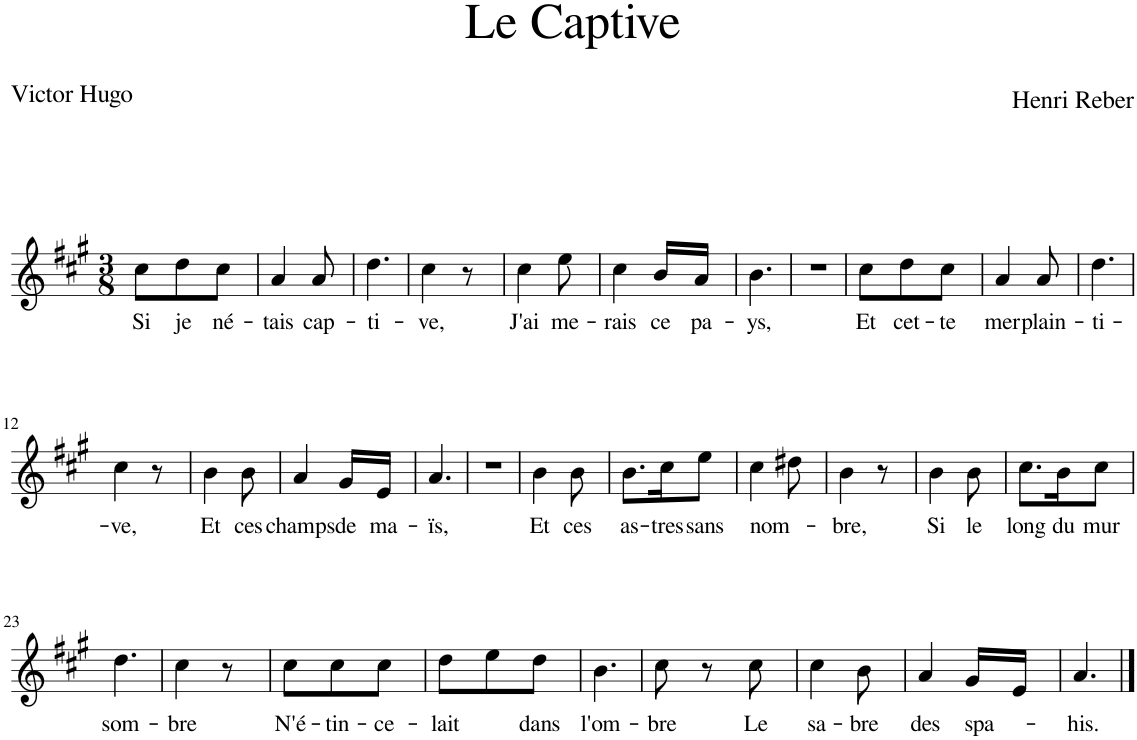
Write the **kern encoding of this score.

**kern	**text
*part1	*part1
*staff1	*staff1
*I"Piano	*
*I'Pno	*
*clefG2	*
*k[f#c#g#]	*
*M3/8	*
=1	=1
!	!LO:LY:b
8cc#\L	Si
!	!LO:LY:b
8dd\	je
!	!LO:LY:b
8cc#\J	né-
=2	=2
!	!LO:LY:b
4a/	-tais
!	!LO:LY:b
8a/	cap-
=3	=3
!	!LO:LY:b
4.dd\	-ti-
=4	=4
!	!LO:LY:b
4cc#\	-ve,
8r	.
=5	=5
!	!LO:LY:b
4cc#\	J'ai
!	!LO:LY:b
8ee\	-me-
=6	=6
!	!LO:LY:b
4cc#\	-rais
!	!LO:LY:b
16b/LL	ce
!	!LO:LY:b
16a/JJ	pa-
=7	=7
!	!LO:LY:b
4.b\	-ys,
=8	=8
4.r	.
=9	=9
!	!LO:LY:b
8cc#\L	Et
!	!LO:LY:b
8dd\	cet-
!	!LO:LY:b
8cc#\J	-te
=10	=10
!	!LO:LY:b
4a/	mer
!	!LO:LY:b
8a/	plain-
=11	=11
!	!LO:LY:b
4.dd\	-ti-
!!LO:LB:g=z
=12	=12
!	!LO:LY:b
4cc#\	-ve,
8r	.
=13	=13
!	!LO:LY:b
4b\	Et
!	!LO:LY:b
8b\	ces
=14	=14
!	!LO:LY:b
4a/	champs
!	!LO:LY:b
16g#/LL	de
!	!LO:LY:b
16e/JJ	ma-
=15	=15
!	!LO:LY:b
4.a/	ïs,
=16	=16
4.r	.
=17	=17
!	!LO:LY:b
4b\	Et
!	!LO:LY:b
8b\	ces
=18	=18
!	!LO:LY:b
8.b\L	as-
!	!LO:LY:b
16cc#\K	-tres
!	!LO:LY:b
8ee\J	sans
=19	=19
!	!LO:LY:b
4cc#\	nom-
8dd#X\	.
=20	=20
!	!LO:LY:b
4b\	-bre,
8r	.
=21	=21
!	!LO:LY:b
4b\	Si
!	!LO:LY:b
8b\	le
=22	=22
!	!LO:LY:b
8.cc#\L	long
!	!LO:LY:b
16b\K	du
!	!LO:LY:b
8cc#\J	mur
!!LO:LB:g=z
=23	=23
!	!LO:LY:b
4.dd\	som-
=24	=24
!	!LO:LY:b
4cc#\	-bre
8r	.
=25	=25
!	!LO:LY:b
8cc#\L	N'é-
!	!LO:LY:b
8cc#\	-tin-
!	!LO:LY:b
8cc#\J	-ce-
=26	=26
!	!LO:LY:b
8dd\L	-lait
8ee\	.
!	!LO:LY:b
8dd\J	dans
=27	=27
!	!LO:LY:b
4.b\	l'om-
=28	=28
!	!LO:LY:b
8cc#\	-bre
8r	.
!	!LO:LY:b
8cc#\	Le
=29	=29
!	!LO:LY:b
4cc#\	sa-
!	!LO:LY:b
8b\	-bre
=30	=30
!	!LO:LY:b
4a/	des
!	!LO:LY:b
16g#/LL	spa-
16e/JJ	.
=31	=31
!	!LO:LY:b
4.a/	-his.
==	==
*-	*-
